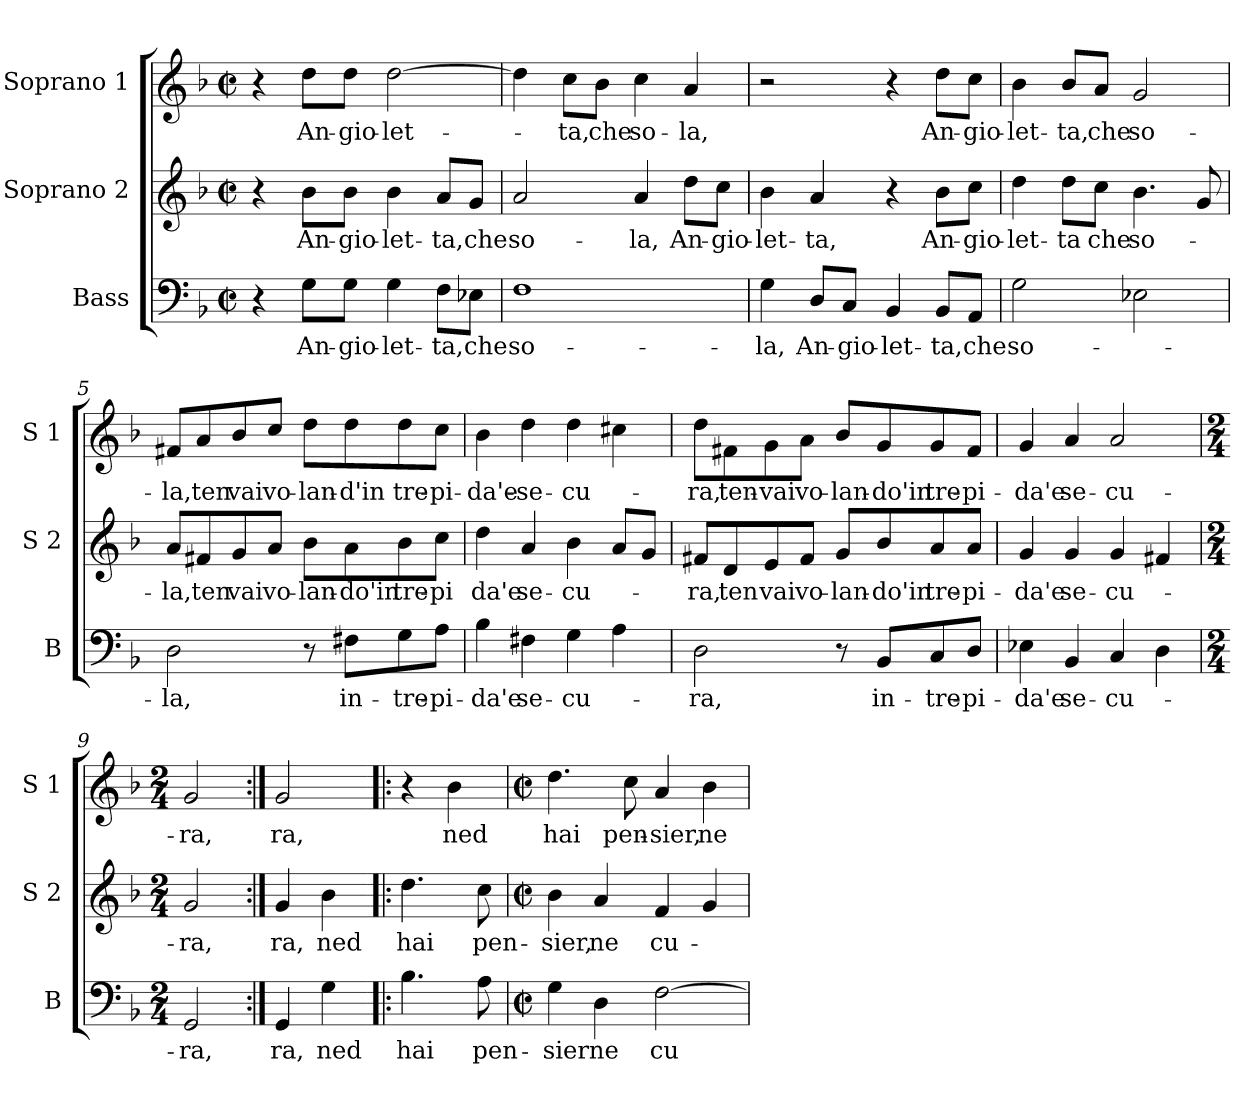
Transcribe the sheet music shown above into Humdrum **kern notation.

**kern	**text	**kern	**text	**kern	**text
*part3	*part3	*part2	*part2	*part1	*part1
*staff3	*staff3	*staff2	*staff2	*staff1	*staff1
*I"Bass	*	*I"Soprano 2	*	*I"Soprano 1	*
*I'B	*	*I'S 2	*	*I'S 1	*
*clefF4	*	*clefG2	*	*clefG2	*
*k[b-]	*	*k[b-]	*	*k[b-]	*
*F:	*	*F:	*	*F:	*
*M2/2	*	*M2/2	*	*M2/2	*
*met(c|)	*	*met(c|)	*	*met(c|)	*
=1	=1	=1	=1	=1	=1
4r	.	4r	.	4r	.
!	!LO:LY:b	!	!LO:LY:b	!	!LO:LY:b
8G\L	An-	8b-\L	An-	8dd\L	An-
!	!LO:LY:b	!	!LO:LY:b	!	!LO:LY:b
8G\J	-gio-	8b-\J	-gio-	8dd\J	-gio-
!	!LO:LY:b	!	!LO:LY:b	!	!LO:LY:b
4G\	-let-	4b-\	-let-	[2dd\	-let-
!	!LO:LY:b	!	!LO:LY:b	!	!
8F\L	-ta,	8a/L	-ta,	.	.
!	!LO:LY:b	!	!LO:LY:b	!	!
8E-X\J	che	8g/J	che	.	.
=2	=2	=2	=2	=2	=2
!	!LO:LY:b	!	!LO:LY:b	!	!
1F	so-	2a/	so-	4dd\]	.
!	!	!	!	!	!LO:LY:b
.	.	.	.	8cc\L	-ta,
!	!	!	!	!	!LO:LY:b
.	.	.	.	8b-\J	che
!	!	!	!LO:LY:b	!	!LO:LY:b
.	.	4a/	-la,	4cc\	so-
!	!	!	!LO:LY:b	!	!LO:LY:b
.	.	8dd\L	An-	4a/	-la,
!	!	!	!LO:LY:b	!	!
.	.	8cc\J	-gio-	.	.
=3	=3	=3	=3	=3	=3
!	!LO:LY:b	!	!LO:LY:b	!	!
4G\	-la,	4b-\	-let-	2r	.
!	!LO:LY:b	!	!LO:LY:b	!	!
8D/L	An-	4a/	-ta,	.	.
!	!LO:LY:b	!	!	!	!
8C/J	-gio-	.	.	.	.
!	!LO:LY:b	!	!	!	!
4BB-/	-let-	4r	.	4r	.
!	!LO:LY:b	!	!LO:LY:b	!	!LO:LY:b
8BB-/L	-ta,	8b-\L	An-	8dd\L	An-
!	!LO:LY:b	!	!LO:LY:b	!	!LO:LY:b
8AA/J	che	8cc\J	-gio-	8cc\J	-gio-
=4	=4	=4	=4	=4	=4
!	!LO:LY:b	!	!LO:LY:b	!	!LO:LY:b
2G\	so-	4dd\	-let-	4b-\	-let-
!	!	!	!LO:LY:b	!	!LO:LY:b
.	.	8dd\L	-ta	8b-/L	-ta,
!	!	!	!LO:LY:b	!	!LO:LY:b
.	.	8cc\J	che	8a/J	che
!	!	!	!LO:LY:b	!	!LO:LY:b
2E-X\	.	4.b-\	so-	2g/	so-
.	.	8g/	.	.	.
!!LO:LB:g=z
=5	=5	=5	=5	=5	=5
!	!LO:LY:b	!	!LO:LY:b	!	!LO:LY:b
2D\	-la,	8a/L	-la,	8f#X/L	-la,
!	!	!	!LO:LY:b	!	!LO:LY:b
.	.	8f#X/	ten	8a/	ten
!	!	!	!LO:LY:b	!	!LO:LY:b
.	.	8g/	vai	8b-/	vai
!	!	!	!LO:LY:b	!	!LO:LY:b
.	.	8a/J	vo-	8cc/J	vo-
!	!	!	!LO:LY:b	!	!LO:LY:b
8r	.	8b-\L	-lan-	8dd\L	-lan-
!	!LO:LY:b	!	!LO:LY:b	!	!LO:LY:b
8F#X\L	in-	8a\	-do'in	8dd\	-d'in
!	!LO:LY:b	!	!LO:LY:b	!	!LO:LY:b
8G\	-tre-	8b-\	tre-	8dd\	tre-
!	!LO:LY:b	!	!LO:LY:b	!	!LO:LY:b
8A\J	-pi-	8cc\J	-pi	8cc\J	-pi-
=6	=6	=6	=6	=6	=6
!	!LO:LY:b	!	!LO:LY:b	!	!LO:LY:b
4B-\	-da'e	4dd\	da'e	4b-\	-da'e-
!	!LO:LY:b	!	!LO:LY:b	!	!LO:LY:b
4F#X\	se-	4a/	se-	4dd\	-se-
!	!LO:LY:b	!	!LO:LY:b	!	!LO:LY:b
4G\	-cu-	4b-\	-cu-	4dd\	-cu-
4A\	.	8a/L	.	4cc#X\	.
.	.	8g/J	.	.	.
=7	=7	=7	=7	=7	=7
!	!LO:LY:b	!	!LO:LY:b	!	!LO:LY:b
2D\	-ra,	8f#X/L	-ra,	8dd\L	-ra,
!	!	!	!LO:LY:b	!	!LO:LY:b
.	.	8d/	ten	8f#X\	ten-
!	!	!	!LO:LY:b	!	!LO:LY:b
.	.	8e/	vai	8g\	-vai
!	!	!	!LO:LY:b	!	!LO:LY:b
.	.	8f#/J	vo-	8a\J	vo-
!	!	!	!LO:LY:b	!	!LO:LY:b
8r	.	8g/L	-lan-	8b-/L	-lan-
!	!LO:LY:b	!	!LO:LY:b	!	!LO:LY:b
8BB-/L	in-	8b-/	-do'in	8g/	-do'in
!	!LO:LY:b	!	!LO:LY:b	!	!LO:LY:b
8C/	-tre-	8a/	tre-	8g/	tre-
!	!LO:LY:b	!	!LO:LY:b	!	!LO:LY:b
8D/J	-pi-	8a/J	-pi-	8f#/J	-pi-
!!LO:LB:g=z
=8	=8	=8	=8	=8	=8
!	!LO:LY:b	!	!LO:LY:b	!	!LO:LY:b
4E-X\	-da'e	4g/	-da'e	4g/	-da'e
!	!LO:LY:b	!	!LO:LY:b	!	!LO:LY:b
4BB-/	se-	4g/	se-	4a/	se-
!	!LO:LY:b	!	!LO:LY:b	!	!LO:LY:b
4C/	-cu-	4g/	-cu-	2a/	-cu-
4D\	.	4f#X/	.	.	.
=9	=9	=9	=9	=9	=9
*M2/4	*	*M2/4	*	*M2/4	*
!	!LO:LY:b	!	!LO:LY:b	!	!LO:LY:b
2GG/	-ra,	2g/	-ra,	2g/	-ra,
=10:|!	=10:|!	=10:|!	=10:|!	=10:|!	=10:|!
!	!LO:LY:b	!	!LO:LY:b	!	!LO:LY:b
4GG/	ra,	4g/	ra,	2g/	ra,
!	!LO:LY:b	!	!LO:LY:b	!	!
4G\	ned	4b-\	ned	.	.
=11!|:	=11!|:	=11!|:	=11!|:	=11!|:	=11!|:
!	!LO:LY:b	!	!LO:LY:b	!	!
4.B-\	hai	4.dd\	hai	4r	.
!	!	!	!	!	!LO:LY:b
.	.	.	.	4b-\	ned
!	!LO:LY:b	!	!LO:LY:b	!	!
8A\	pen-	8cc\	pen-	.	.
=12	=12	=12	=12	=12	=12
*M2/2	*	*M2/2	*	*M2/2	*
*met(c|)	*	*met(c|)	*	*met(c|)	*
!	!LO:LY:b	!	!LO:LY:b	!	!LO:LY:b
4G\	-sier	4b-\	-sier,	4.dd\	hai
!	!LO:LY:b	!	!LO:LY:b	!	!
4D\	ne	4a/	ne	.	.
!	!	!	!	!	!LO:LY:b
.	.	.	.	8cc\	pen-
!	!LO:LY:b	!	!LO:LY:b	!	!LO:LY:b
[2F\	cu-	4f/	cu-	4a/	-sier,
!	!	!	!	!	!LO:LY:b
.	.	4g/	.	4b-\	ne
=	=	=	=	=	=
*-	*-	*-	*-	*-	*-
